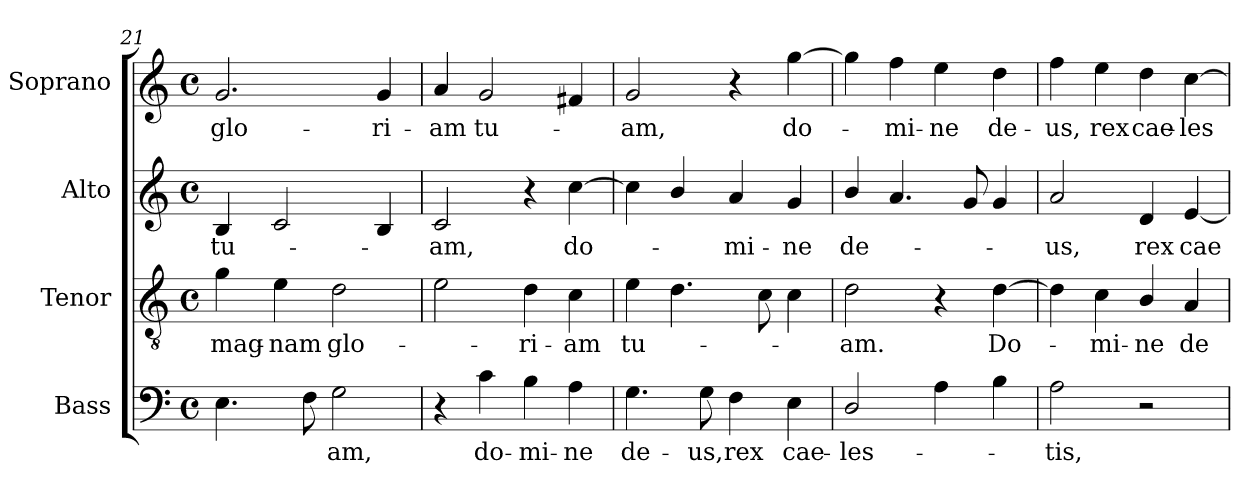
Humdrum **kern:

**kern	**text	**kern	**text	**kern	**text	**kern	**text
*part4	*part4	*part3	*part3	*part2	*part2	*part1	*part1
*staff4	*staff4	*staff3	*staff3	*staff2	*staff2	*staff1	*staff1
*I"Bass	*	*I"Tenor	*	*I"Alto	*	*I"Soprano	*
*I'B.	*	*I'T.	*	*I'A.	*	*I'S.	*
*clefF4	*	*clefGv2	*	*clefG2	*	*clefG2	*
*	*	*ITrd7c12	*	*	*	*	*
*k[]	*	*k[]	*	*k[]	*	*k[]	*
*C:	*	*C:	*	*C:	*	*C:	*
*M4/4	*	*M4/4	*	*M4/4	*	*M4/4	*
*met(c)	*	*met(c)	*	*met(c)	*	*met(c)	*
=21	=21	=21	=21	=21	=21	=21	=21
!	!	!	!LO:LY:b:color=#000000	!	!	!	!
!	!	!	!	!	!LO:LY:b:color=#000000	!	!
!	!	!	!	!	!	!	!LO:LY:b:color=#000000
4.Ei\	.	4Gi\	mag-	4Bi/	tu-	2.gi/	glo-
!	!	!	!LO:LY:b:color=#000000	!	!	!	!
.	.	4Ei\	-nam	2ci/	.	.	.
8Fi\	.	.	.	.	.	.	.
!	!LO:LY:b:color=#000000	!	!	!	!	!	!
!	!	!	!LO:LY:b:color=#000000	!	!	!	!
2Gi\	-am,	2Di\	glo-	.	.	.	.
!	!	!	!	!	!	!	!LO:LY:b:color=#000000
.	.	.	.	4Bi/	.	4gi/	-ri-
!!LO:PB:g=z
=22	=22	=22	=22	=22	=22	=22	=22
!	!	!	!	!	!LO:LY:b:color=#000000	!	!
!	!	!	!	!	!	!	!LO:LY:b:color=#000000
4r	.	2Ei\	.	2ci/	-am,	4ai/	-am
!	!LO:LY:b:color=#000000	!	!	!	!	!	!
!	!	!	!	!	!	!	!LO:LY:b:color=#000000
4ci\	do-	.	.	.	.	2gi/	tu-
!	!LO:LY:b:color=#000000	!	!	!	!	!	!
!	!	!	!LO:LY:b:color=#000000	!	!	!	!
4Bi\	-mi-	4Di\	-ri-	4r	.	.	.
!	!LO:LY:b:color=#000000	!	!	!	!	!	!
!	!	!	!LO:LY:b:color=#000000	!	!	!	!
!	!	!	!	!	!LO:LY:b:color=#000000	!	!
4Ai\	-ne	4Ci\	-am	[4cci\	do-	4f#i/	.
=23	=23	=23	=23	=23	=23	=23	=23
!	!LO:LY:b:color=#000000	!	!	!	!	!	!
!	!	!	!LO:LY:b:color=#000000	!	!	!	!
!	!	!	!	!	!	!	!LO:LY:b:color=#000000
4.Gi\	de-	4Ei\	tu-	4cci\]	.	2gi/	-am,
.	.	4.Di\	.	4bi/	.	.	.
!	!LO:LY:b:color=#000000	!	!	!	!	!	!
8Gi\	-us,	.	.	.	.	.	.
!	!LO:LY:b:color=#000000	!	!	!	!	!	!
!	!	!	!	!	!LO:LY:b:color=#000000	!	!
4Fi\	rex	.	.	4ai/	-mi-	4r	.
.	.	8Ci\	.	.	.	.	.
!	!LO:LY:b:color=#000000	!	!	!	!	!	!
!	!	!	!	!	!LO:LY:b:color=#000000	!	!
!	!	!	!	!	!	!	!LO:LY:b:color=#000000
4Ei\	cae-	4Ci\	.	4gi/	-ne	[4ggi\	do-
=24	=24	=24	=24	=24	=24	=24	=24
!	!LO:LY:b:color=#000000	!	!	!	!	!	!
!	!	!	!LO:LY:b:color=#000000	!	!	!	!
!	!	!	!	!	!LO:LY:b:color=#000000	!	!
2Di/	-les-	2Di\	-am.	4bi/	de-	4ggi\]	.
!	!	!	!	!	!	!	!LO:LY:b:color=#000000
.	.	.	.	4.ai/	.	4ffi\	-mi-
!	!	!	!	!	!	!	!LO:LY:b:color=#000000
4Ai\	.	4r	.	.	.	4eei\	-ne
.	.	.	.	8gi/	.	.	.
!	!	!	!LO:LY:b:color=#000000	!	!	!	!
!	!	!	!	!	!	!	!LO:LY:b:color=#000000
4Bi\	.	[4Di\	Do-	4gi/	.	4ddi\	de-
=25	=25	=25	=25	=25	=25	=25	=25
!	!LO:LY:b:color=#000000	!	!	!	!	!	!
!	!	!	!	!	!LO:LY:b:color=#000000	!	!
!	!	!	!	!	!	!	!LO:LY:b:color=#000000
2Ai\	-tis,	4Di\]	.	2ai/	-us,	4ffi\	-us,
!	!	!	!LO:LY:b:color=#000000	!	!	!	!
!	!	!	!	!	!	!	!LO:LY:b:color=#000000
.	.	4Ci\	-mi-	.	.	4eei\	rex
!	!	!	!LO:LY:b:color=#000000	!	!	!	!
!	!	!	!	!	!LO:LY:b:color=#000000	!	!
!	!	!	!	!	!	!	!LO:LY:b:color=#000000
2r	.	4BBi/	-ne	4di/	rex	4ddi\	cae-
!	!	!	!LO:LY:b:color=#000000	!	!	!	!
!	!	!	!	!	!LO:LY:b:color=#000000	!	!
!	!	!	!	!	!	!	!LO:LY:b:color=#000000
.	.	4AAi/	de-	[4ei/	cae-	[4cci\	-les-
=	=	=	=	=	=	=	=
*-	*-	*-	*-	*-	*-	*-	*-
